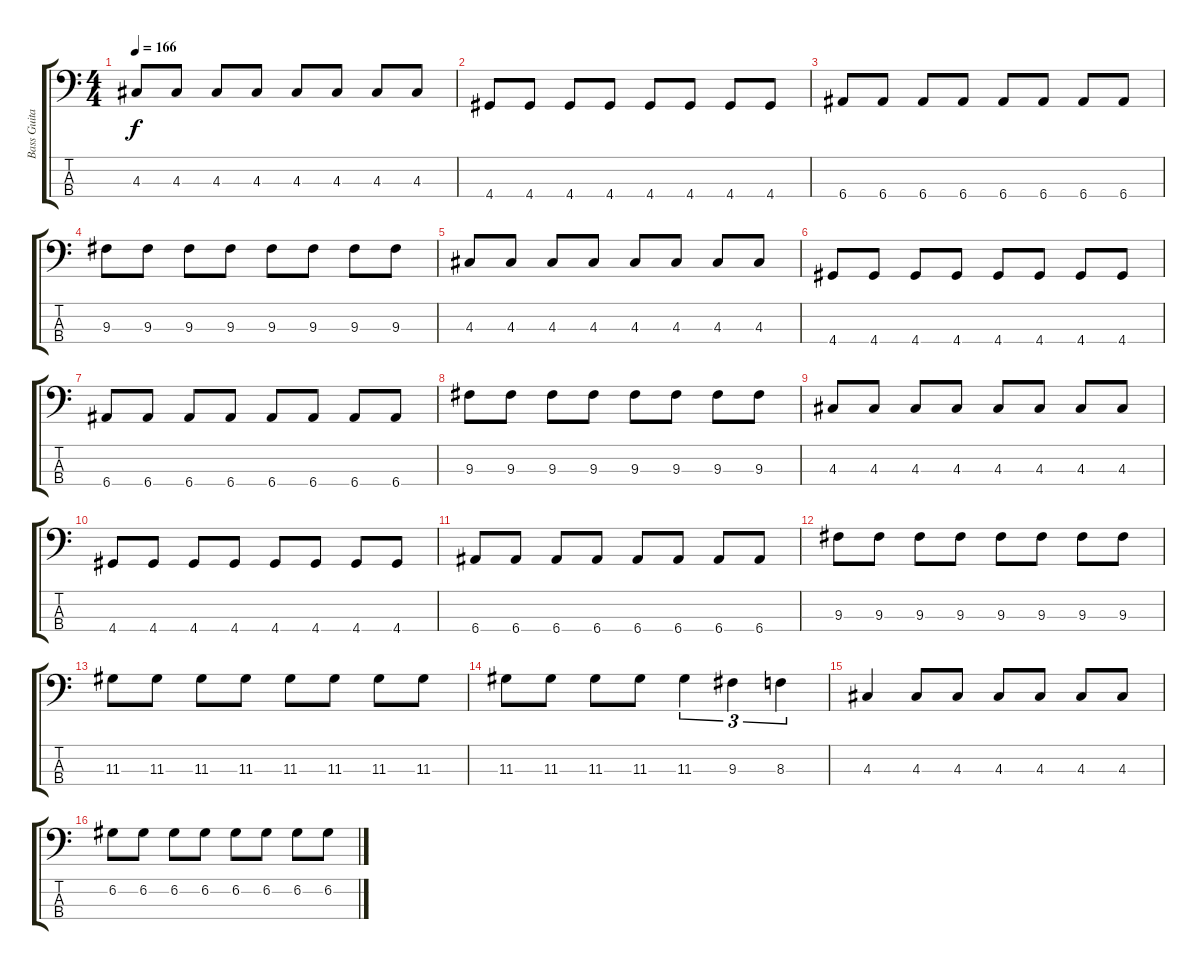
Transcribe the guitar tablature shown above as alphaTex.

\track ("Bass Guitar" "Bass Guita") {instrument electricbassfinger}
\staff {score tabs}
\tuning (G2 D2 A1 E1) {hide}
\ts (4 4)
\tempo 166
\clef f4
\ks c
4.3.8{dy f} 4.3.8 4.3.8 4.3.8 4.3.8 4.3.8 4.3.8 4.3.8 |
4.4.8 4.4.8 4.4.8 4.4.8 4.4.8 4.4.8 4.4.8 4.4.8 |
6.4.8 6.4.8 6.4.8 6.4.8 6.4.8 6.4.8 6.4.8 6.4.8 |
9.3.8 9.3.8 9.3.8 9.3.8 9.3.8 9.3.8 9.3.8 9.3.8 |
4.3.8 4.3.8 4.3.8 4.3.8 4.3.8 4.3.8 4.3.8 4.3.8 |
4.4.8 4.4.8 4.4.8 4.4.8 4.4.8 4.4.8 4.4.8 4.4.8 |
6.4.8 6.4.8 6.4.8 6.4.8 6.4.8 6.4.8 6.4.8 6.4.8 |
9.3.8 9.3.8 9.3.8 9.3.8 9.3.8 9.3.8 9.3.8 9.3.8 |
4.3.8 4.3.8 4.3.8 4.3.8 4.3.8 4.3.8 4.3.8 4.3.8 |
4.4.8 4.4.8 4.4.8 4.4.8 4.4.8 4.4.8 4.4.8 4.4.8 |
6.4.8 6.4.8 6.4.8 6.4.8 6.4.8 6.4.8 6.4.8 6.4.8 |
9.3.8 9.3.8 9.3.8 9.3.8 9.3.8 9.3.8 9.3.8 9.3.8 |
11.3.8 11.3.8 11.3.8 11.3.8 11.3.8 11.3.8 11.3.8 11.3.8 |
11.3.8 11.3.8 11.3.8 11.3.8 11.3.4{tu (3 2)} 9.3.4{tu (3 2)} 8.3.4{tu (3 2)} |
4.3.4 4.3.8 4.3.8 4.3.8 4.3.8 4.3.8 4.3.8 |
6.2.8 6.2.8 6.2.8 6.2.8 6.2.8 6.2.8 6.2.8 6.2.8
